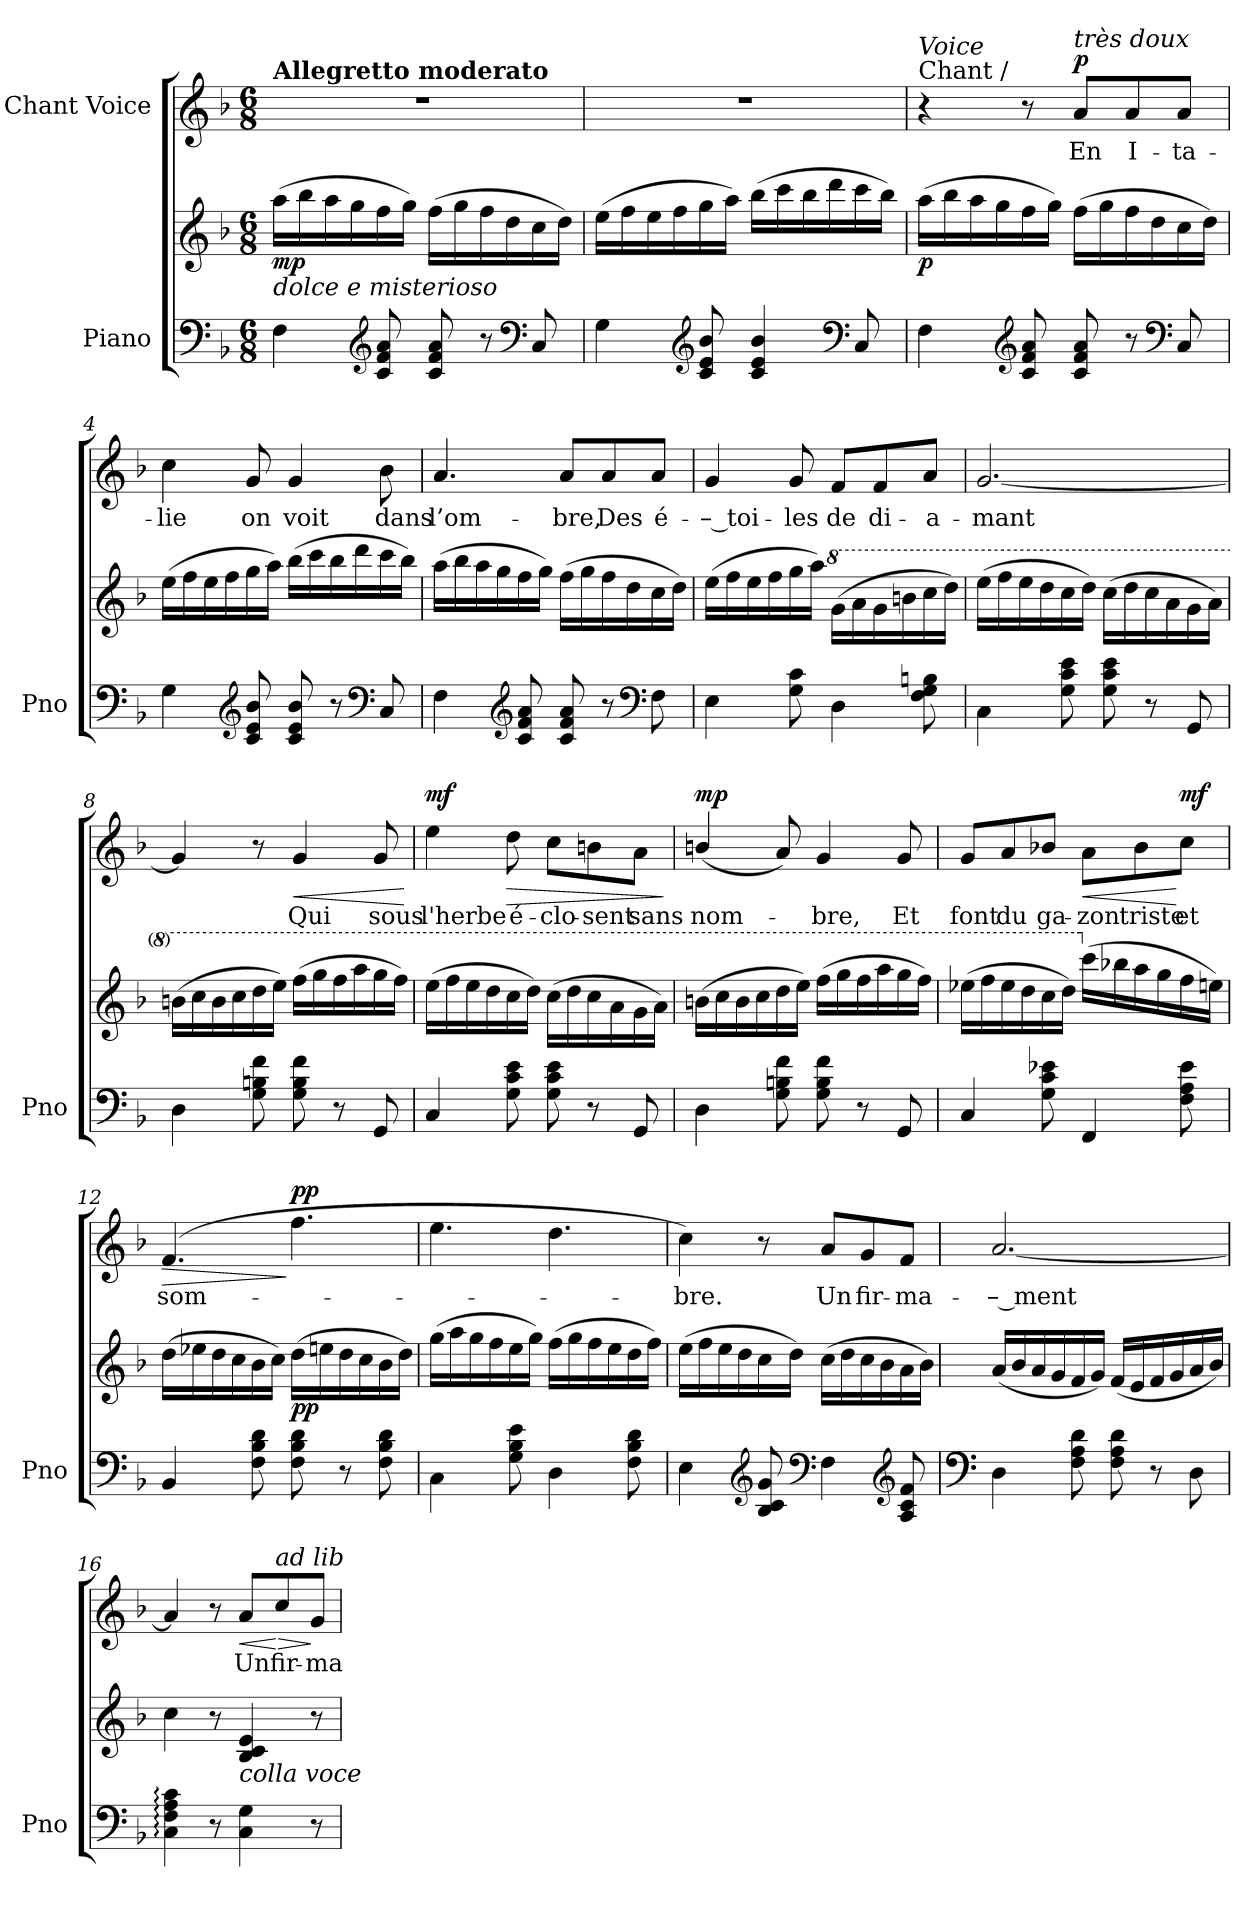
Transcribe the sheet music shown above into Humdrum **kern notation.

**kern	**kern	**dynam	**kern	**text	**dynam
*part2	*part2	*part2	*part1	*part1	*part1
*staff3	*staff2	*staff2/3	*staff1	*staff1	*staff1
*I"Piano	*	*	*I"Chant Voice	*	*
*I'Pno	*	*	*	*	*
*clefF4	*clefG2	*	*clefG2	*	*
*k[b-]	*k[b-]	*	*k[b-]	*	*
*M6/8	*M6/8	*	*M6/8	*	*
=1	=1	=1	=1	=1	=1
!	!	!	!LO:TX:a:B:t=Allegretto moderato	!	!
!	!LO:TX:b:i:t=dolce e misterioso	!	!	!	!
!	!	!LO:DY:b	!	!	!
4F\	(>16aa\LL	mp	2.r	.	.
.	16bb-\	.	.	.	.
.	16aa\	.	.	.	.
.	16gg\	.	.	.	.
*clefG2	*	*	*	*	*
8c/ 8f/ 8a/	16ff\	.	.	.	.
.	16gg\JJ)	.	.	.	.
8c/ 8f/ 8a/	(>16ff\LL	.	.	.	.
.	16gg\	.	.	.	.
8r	16ff\	.	.	.	.
.	16dd\	.	.	.	.
*clefF4	*	*	*	*	*
8C/	16cc\	.	.	.	.
.	16dd\JJ)	.	.	.	.
=2	=2	=2	=2	=2	=2
4G\	(>16ee\LL	.	2.r	.	.
.	16ff\	.	.	.	.
.	16ee\	.	.	.	.
.	16ff\	.	.	.	.
*clefG2	*	*	*	*	*
8c/ 8e/ 8b-/	16gg\	.	.	.	.
.	16aa\JJ)	.	.	.	.
4c/ 4e/ 4b-/	(>16bb-\LL	.	.	.	.
.	16ccc\	.	.	.	.
.	16bb-\	.	.	.	.
.	16ddd\	.	.	.	.
*clefF4	*	*	*	*	*
8C/	16ccc\	.	.	.	.
.	16bb-\JJ)	.	.	.	.
!!LO:LB:g=z
=3	=3	=3	=3	=3	=3
!	!	!	!LO:TX:a:t=Chant /	!	!
!	!	!	!LO:TX:a:i:t=Voice	!	!
!	!	!LO:DY:b	!	!	!
4F\	(>16aa\LL	p	4r	.	.
.	16bb-\	.	.	.	.
.	16aa\	.	.	.	.
.	16gg\	.	.	.	.
*clefG2	*	*	*	*	*
8c/ 8f/ 8a/	16ff\	.	8r	.	.
.	16gg\JJ)	.	.	.	.
!	!	!	!LO:TX:a:i:t=très doux	!	!
!	!	!	!	!LO:LY:b	!LO:DY:a
8c/ 8f/ 8a/	(>16ff\LL	.	8a/L	En	p
.	16gg\	.	.	.	.
!	!	!	!	!LO:LY:b	!
8r	16ff\	.	8a/	I-	.
.	16dd\	.	.	.	.
*clefF4	*	*	*	*	*
!	!	!	!	!LO:LY:b	!
8C/	16cc\	.	8a/J	-ta-	.
.	16dd\JJ)	.	.	.	.
=4	=4	=4	=4	=4	=4
!	!	!	!	!LO:LY:b	!
4G\	(>16ee\LL	.	4cc\	-lie	.
.	16ff\	.	.	.	.
.	16ee\	.	.	.	.
.	16ff\	.	.	.	.
*clefG2	*	*	*	*	*
!	!	!	!	!LO:LY:b	!
8c/ 8e/ 8b-/	16gg\	.	8g/	on	.
.	16aa\JJ)	.	.	.	.
!	!	!	!	!LO:LY:b	!
8c/ 8e/ 8b-/	(>16bb-\LL	.	4g/	voit	.
.	16ccc\	.	.	.	.
8r	16bb-\	.	.	.	.
.	16ddd\	.	.	.	.
*clefF4	*	*	*	*	*
!	!	!	!	!LO:LY:b	!
8C/	16ccc\	.	8b-\	dans	.
.	16bb-\JJ)	.	.	.	.
=5	=5	=5	=5	=5	=5
!	!	!	!	!LO:LY:b	!
4F\	(>16aa\LL	.	4.a/	l’om-	.
.	16bb-\	.	.	.	.
.	16aa\	.	.	.	.
.	16gg\	.	.	.	.
*clefG2	*	*	*	*	*
8c/ 8f/ 8a/	16ff\	.	.	.	.
.	16gg\JJ)	.	.	.	.
!	!	!	!	!LO:LY:b	!
8c/ 8f/ 8a/	(>16ff\LL	.	8a/L	-bre,	.
.	16gg\	.	.	.	.
!	!	!	!	!LO:LY:b	!
8r	16ff\	.	8a/	Des	.
.	16dd\	.	.	.	.
*clefF4	*	*	*	*	*
!	!	!	!	!LO:LY:b	!
8F\	16cc\	.	8a/J	é-	.
.	16dd\JJ)	.	.	.	.
!!LO:LB:g=z
=6	=6	=6	=6	=6	=6
!	!	!	!	!LO:LY:b	!
4E\	(>16ee\LL	.	4g/	-– toi-	.
.	16ff\	.	.	.	.
.	16ee\	.	.	.	.
.	16ff\	.	.	.	.
!	!	!	!	!LO:LY:b	!
8G\ 8c\	16gg\	.	8g/	-les	.
.	16aa\JJ)	.	.	.	.
*	*8va	*	*	*	*
!	!	!	!	!LO:LY:b	!
4D\	(>16gg\LL	.	8f/L	de	.
.	16aa\	.	.	.	.
!	!	!	!	!LO:LY:b	!
.	16gg\	.	8f/	di-	.
.	16bbn\	.	.	.	.
!	!	!	!	!LO:LY:b	!
8F\ 8G\ 8Bn\	16ccc\	.	8a/J	-a-	.
.	16ddd\JJ)	.	.	.	.
=7	=7	=7	=7	=7	=7
!	!	!	!	!LO:LY:b	!
4C\	(>16eee\LL	.	[2.g/	-mant	.
.	16fff\	.	.	.	.
.	16eee\	.	.	.	.
.	16ddd\	.	.	.	.
8G\ 8c\ 8e\	16ccc\	.	.	.	.
.	16ddd\JJ)	.	.	.	.
8G\ 8c\ 8e\	(>16ccc\LL	.	.	.	.
.	16ddd\	.	.	.	.
8r	16ccc\	.	.	.	.
.	16aa\	.	.	.	.
8GG/	16gg\	.	.	.	.
.	16aa\JJ)	.	.	.	.
=8	=8	=8	=8	=8	=8
4D\	(>16bbn\LL	.	4g/]	.	.
.	16ccc\	.	.	.	.
.	16bb\	.	.	.	.
.	16ccc\	.	.	.	.
8G\ 8Bn\ 8f\	16ddd\	.	8r	.	.
.	16eee\JJ)	.	.	.	.
!	!	!	!	!LO:LY:b	!LO:HP:b
8G\ 8B\ 8f\	(>16fff\LL	.	4g/	Qui	<
.	16ggg\	.	.	.	.
8r	16fff\	.	.	.	.
.	16aaa\	.	.	.	.
!	!	!	!	!LO:LY:b	!
8GG/	16ggg\	.	8g/	sous	.
.	16fff\JJ)	.	.	.	.
.	.	.	.	.	[
!!LO:LB:g=z
=9	=9	=9	=9	=9	=9
!	!	!	!	!LO:LY:b	!LO:DY:a
4C/	(>16eee\LL	.	4ee\	l'herbe	mf
.	16fff\	.	.	.	.
.	16eee\	.	.	.	.
.	16ddd\	.	.	.	.
!	!	!	!	!LO:LY:b	!LO:HP:b
8G\ 8c\ 8e\	16ccc\	.	8dd\	é-	>
.	16ddd\JJ)	.	.	.	.
!	!	!	!	!LO:LY:b	!
8G\ 8c\ 8e\	(>16ccc\LL	.	8cc\L	-clo-	.
.	16ddd\	.	.	.	.
!	!	!	!	!LO:LY:b	!
8r	16ccc\	.	8bn\	-sent	.
.	16aa\	.	.	.	.
!	!	!	!	!LO:LY:b	!
8GG/	16gg\	.	8a\J	sans	.
.	16aa\JJ)	.	.	.	.
.	.	.	.	.	]
=10	=10	=10	=10	=10	=10
!	!	!	!	!LO:LY:b	!LO:DY:a
4D\	(>16bbn\LL	.	(<4bn/	nom-	mp
.	16ccc\	.	.	.	.
.	16bb\	.	.	.	.
.	16ccc\	.	.	.	.
8G\ 8Bn\ 8f\	16ddd\	.	8a/)	.	.
.	16eee\JJ)	.	.	.	.
!	!	!	!	!LO:LY:b	!
8G\ 8B\ 8f\	(>16fff\LL	.	4g/	-bre,	.
.	16ggg\	.	.	.	.
8r	16fff\	.	.	.	.
.	16aaa\	.	.	.	.
!	!	!	!	!LO:LY:b	!
8GG/	16ggg\	.	8g/	Et	.
.	16fff\JJ)	.	.	.	.
=11	=11	=11	=11	=11	=11
!	!	!	!	!LO:LY:b	!
4C/	(>16eee-X\LL	.	8g/L	font	.
.	16fff\	.	.	.	.
!	!	!	!	!LO:LY:b	!
.	16eee-\	.	8a/	du	.
.	16ddd\	.	.	.	.
!	!	!	!	!LO:LY:b	!
8G\ 8c\ 8e-X\	16ccc\	.	8b-X/J	ga-	.
.	16ddd\JJ)	.	.	.	.
*	*X8va	*	*	*	*
!	!	!	!	!LO:LY:b	!LO:HP:b
4FF/	(>16ccc\LL	.	8a\L	-zon	<
.	16bb-X\	.	.	.	.
!	!	!	!	!LO:LY:b	!
.	16aa\	.	8b-\	triste	.
.	16gg\	.	.	.	.
!	!	!	!	!LO:LY:b	!LO:DY:n=1:a
8F\ 8A\ 8e-\	16ff\	.	8cc\J	et	[ mf
.	16ee\JJ)	.	.	.	.
!!LO:PB:g=z
=12	=12	=12	=12	=12	=12
!	!	!	!	!LO:LY:b	!LO:HP:b
4BB-/	(>16dd\LL	.	(>4.f/	som-	>
.	16ee-X\	.	.	.	.
.	16dd\	.	.	.	.
.	16cc\	.	.	.	.
8F\ 8B-\ 8d\	16b-\	.	.	.	.
.	16cc\JJ)	.	.	.	.
!	!	!LO:DY:b	!	!	!LO:DY:n=1:a
8F\ 8B-\ 8d\	(>16dd\LL	pp	4.ff\	.	] pp
.	16een\	.	.	.	.
8r	16dd\	.	.	.	.
.	16cc\	.	.	.	.
8F\ 8B-\ 8d\	16b-\	.	.	.	.
.	16dd\JJ)	.	.	.	.
=13	=13	=13	=13	=13	=13
4C\	(>16gg\LL	.	4.ee\	.	.
.	16aa\	.	.	.	.
.	16gg\	.	.	.	.
.	16ff\	.	.	.	.
8G\ 8B-\ 8e\	16ee\	.	.	.	.
.	16gg\JJ)	.	.	.	.
4D\	(>16ff\LL	.	4.dd\	.	.
.	16gg\	.	.	.	.
.	16ff\	.	.	.	.
.	16ee\	.	.	.	.
8F\ 8B-\ 8d\	16dd\	.	.	.	.
.	16ff\JJ)	.	.	.	.
=14	=14	=14	=14	=14	=14
!	!	!	!	!LO:LY:b	!
4E\	(>16ee\LL	.	4cc\)	-bre.	.
.	16ff\	.	.	.	.
.	16ee\	.	.	.	.
.	16dd\	.	.	.	.
*clefG2	*	*	*	*	*
8B-/ 8c/ 8g/	16cc\	.	8r	.	.
.	16dd\JJ)	.	.	.	.
*clefF4	*	*	*	*	*
!	!	!	!	!LO:LY:b	!
4F\	(>16cc\LL	.	8a/L	Un	.
.	16dd\	.	.	.	.
!	!	!	!	!LO:LY:b	!
.	16cc\	.	8g/	fir-	.
.	16b-\	.	.	.	.
*clefG2	*	*	*	*	*
!	!	!	!	!LO:LY:b	!
8A/ 8c/ 8f/	16a\	.	8f/J	-ma-	.
.	16b-\JJ)	.	.	.	.
!!LO:LB:g=z
=15	=15	=15	=15	=15	=15
*clefF4	*	*	*	*	*
!	!	!	!	!LO:LY:b	!
4D\	(<16a/LL	.	[2.a/	– ment	.
.	16b-/	.	.	.	.
.	16a/	.	.	.	.
.	16g/	.	.	.	.
8F\ 8A\ 8d\	16f/	.	.	.	.
.	16g/JJ)	.	.	.	.
8F\ 8A\ 8d\	(<16f/LL	.	.	.	.
.	16e/	.	.	.	.
8r	16f/	.	.	.	.
.	16g/	.	.	.	.
8D\	16a/	.	.	.	.
.	16b-/JJ)	.	.	.	.
=16	=16	=16	=16	=16	=16
4C\: 4F\: 4A\: 4c\:	4cc\	.	4a/]	.	.
8r	8r	.	8r	.	.
*	*	*	*MM100	*	*
!	!LO:TX:b:i:t=colla voce	!	!	!	!
!	!	!	!	!LO:LY:b	!LO:HP:b
4C\ 4G\	4B-/ 4c/ 4e/	.	8a/L	Un	<
!	!	!	!LO:TX:a:i:t=ad lib	!	!
!	!	!	!	!LO:LY:b	!LO:HP:n=1:b
.	.	.	8cc/	fir-	[ >
!	!	!	!	!LO:LY:b	!
8r	8r	.	8g/J	-ma-	]
=	=	=	=	=	=
*-	*-	*-	*-	*-	*-
